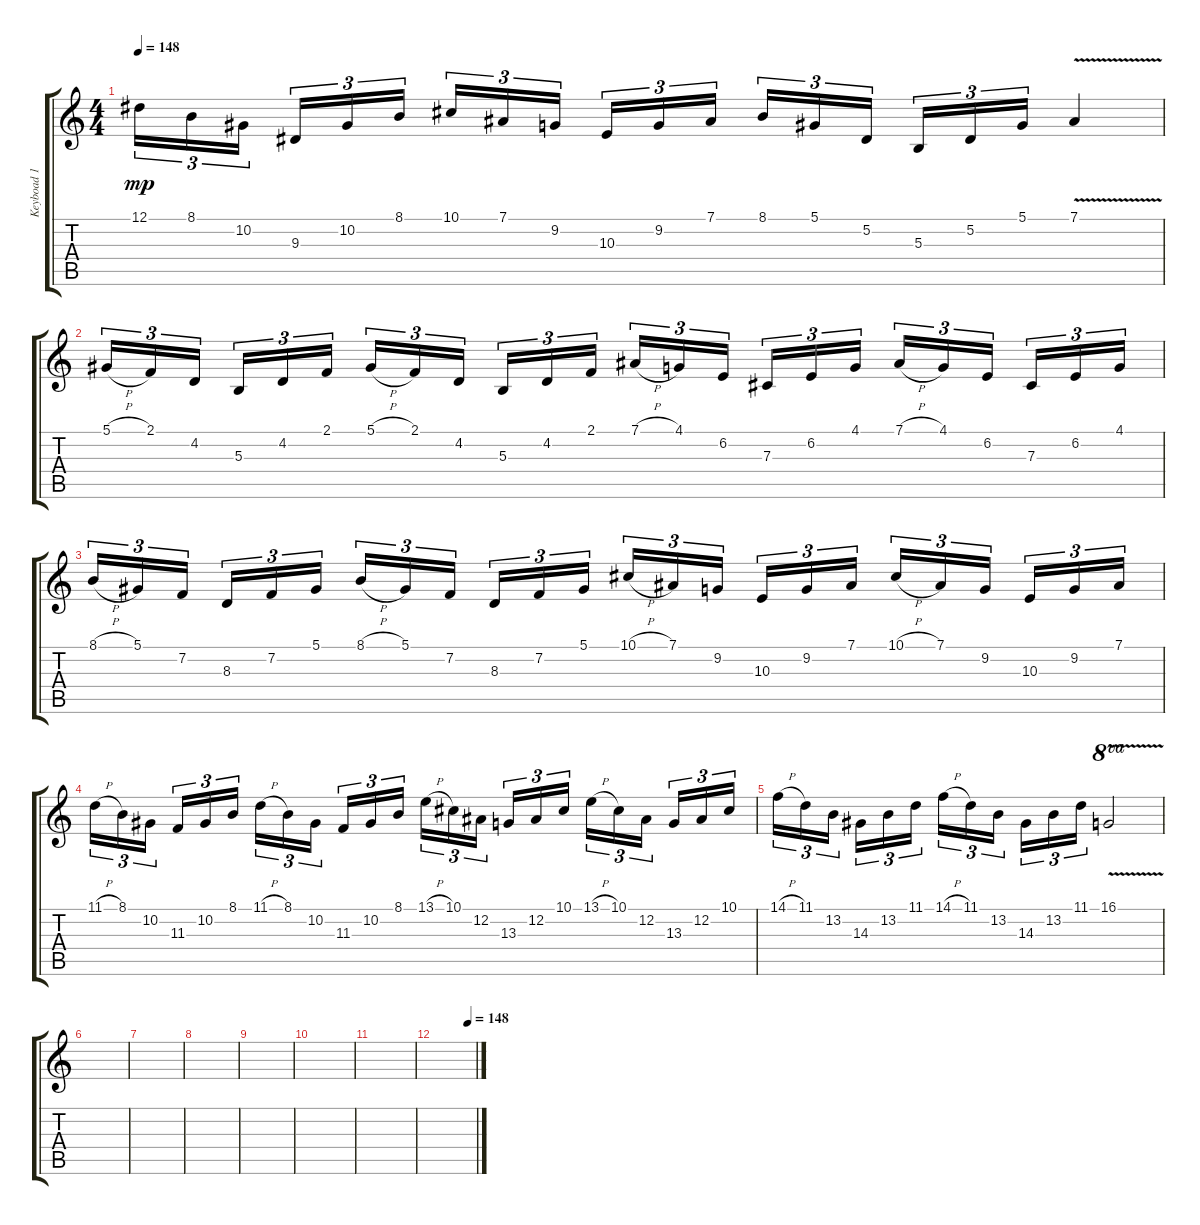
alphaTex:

\track ("Keyboad 1" "Keyboad 1") {instrument choiraahs}
\staff {score tabs}
\tuning (Eb4 Bb3 Gb3 Db3 Ab2 Eb2) {hide}
\ts (4 4)
\tempo 148
\clef g2
\ks c
12.1.16{tu (3 2) dy mp} 8.1.16{tu (3 2)} 10.2.16{tu (3 2) beam splitsecondary} 9.3.16{tu (3 2)} 10.2.16{tu (3 2)} 8.1.16{tu (3 2)} 10.1.16{tu (3 2)} 7.1.16{tu (3 2)} 9.2.16{tu (3 2) beam splitsecondary} 10.3.16{tu (3 2)} 9.2.16{tu (3 2)} 7.1.16{tu (3 2)} 8.1.16{tu (3 2)} 5.1.16{tu (3 2)} 5.2.16{tu (3 2) beam splitsecondary} 5.3.16{tu (3 2)} 5.2.16{tu (3 2)} 5.1.16{tu (3 2)} 7.1{v}.4 |
5.1{h}.16{tu (3 2)} 2.1.16{tu (3 2)} 4.2.16{tu (3 2) beam splitsecondary} 5.3.16{tu (3 2)} 4.2.16{tu (3 2)} 2.1.16{tu (3 2)} 5.1{h}.16{tu (3 2)} 2.1.16{tu (3 2)} 4.2.16{tu (3 2) beam splitsecondary} 5.3.16{tu (3 2)} 4.2.16{tu (3 2)} 2.1.16{tu (3 2)} 7.1{h}.16{tu (3 2)} 4.1.16{tu (3 2)} 6.2.16{tu (3 2) beam splitsecondary} 7.3.16{tu (3 2)} 6.2.16{tu (3 2)} 4.1.16{tu (3 2)} 7.1{h}.16{tu (3 2)} 4.1.16{tu (3 2)} 6.2.16{tu (3 2) beam splitsecondary} 7.3.16{tu (3 2)} 6.2.16{tu (3 2)} 4.1.16{tu (3 2)} |
8.1{h}.16{tu (3 2)} 5.1.16{tu (3 2)} 7.2.16{tu (3 2) beam splitsecondary} 8.3.16{tu (3 2)} 7.2.16{tu (3 2)} 5.1.16{tu (3 2)} 8.1{h}.16{tu (3 2)} 5.1.16{tu (3 2)} 7.2.16{tu (3 2) beam splitsecondary} 8.3.16{tu (3 2)} 7.2.16{tu (3 2)} 5.1.16{tu (3 2)} 10.1{h}.16{tu (3 2)} 7.1.16{tu (3 2)} 9.2.16{tu (3 2) beam splitsecondary} 10.3.16{tu (3 2)} 9.2.16{tu (3 2)} 7.1.16{tu (3 2)} 10.1{h}.16{tu (3 2)} 7.1.16{tu (3 2)} 9.2.16{tu (3 2) beam splitsecondary} 10.3.16{tu (3 2)} 9.2.16{tu (3 2)} 7.1.16{tu (3 2)} |
11.1{h}.16{tu (3 2)} 8.1.16{tu (3 2)} 10.2.16{tu (3 2) beam splitsecondary} 11.3.16{tu (3 2)} 10.2.16{tu (3 2)} 8.1.16{tu (3 2)} 11.1{h}.16{tu (3 2)} 8.1.16{tu (3 2)} 10.2.16{tu (3 2) beam splitsecondary} 11.3.16{tu (3 2)} 10.2.16{tu (3 2)} 8.1.16{tu (3 2)} 13.1{h}.16{tu (3 2)} 10.1.16{tu (3 2)} 12.2.16{tu (3 2) beam splitsecondary} 13.3.16{tu (3 2)} 12.2.16{tu (3 2)} 10.1.16{tu (3 2)} 13.1{h}.16{tu (3 2)} 10.1.16{tu (3 2)} 12.2.16{tu (3 2) beam splitsecondary} 13.3.16{tu (3 2)} 12.2.16{tu (3 2)} 10.1.16{tu (3 2)} |
14.1{h}.16{tu (3 2)} 11.1.16{tu (3 2)} 13.2.16{tu (3 2) beam splitsecondary} 14.3.16{tu (3 2)} 13.2.16{tu (3 2)} 11.1.16{tu (3 2)} 14.1{h}.16{tu (3 2)} 11.1.16{tu (3 2)} 13.2.16{tu (3 2) beam splitsecondary} 14.3.16{tu (3 2)} 13.2.16{tu (3 2)} 11.1.16{tu (3 2)} 16.1{v}.2{ot 8va} |
|
|
|
|
|
|
\tempo (148 0.8125)
